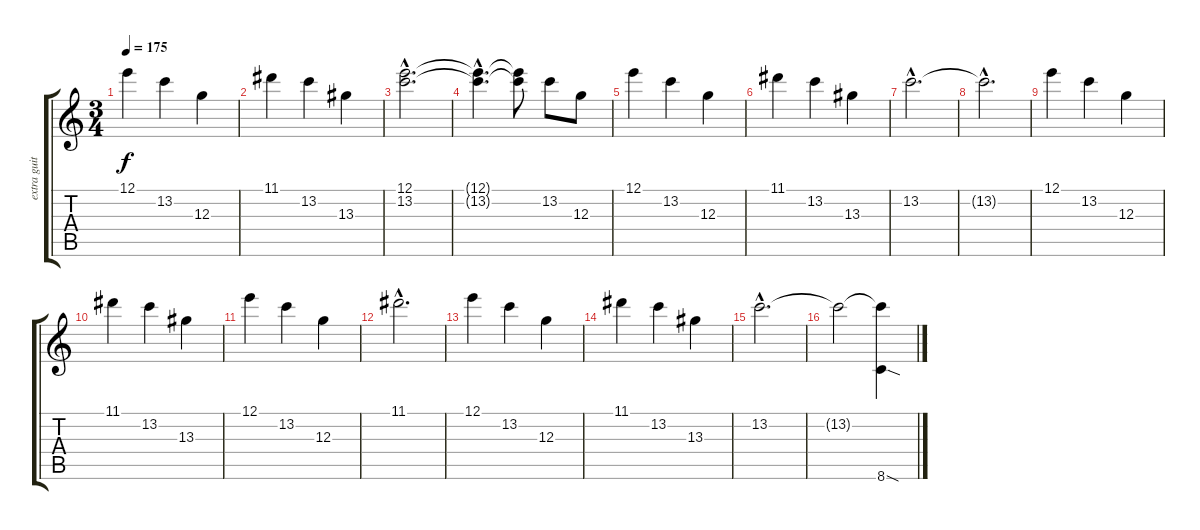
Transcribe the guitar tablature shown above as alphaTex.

\track ("extra guitar" "extra guit") {instrument electricguitarjazz}
\staff {score tabs}
\tuning (E4 B3 G3 D3 A2 E2) {hide}
\ts (3 4)
\tempo 175
\clef g2
\ks c
12.1.4{dy f instrument acousticgrandpiano} 13.2.4 12.3.4 |
11.1.4{instrument acousticgrandpiano} 13.2.4 13.3.4 |
(12.1{hac} 13.2{hac}).2{d instrument acousticgrandpiano} |
(12.1{hac t} 13.2{hac t}).4{d instrument acousticgrandpiano} (12.1{t} 13.2{t}).8 13.2.8 12.3.8 |
12.1.4{instrument acousticgrandpiano} 13.2.4 12.3.4 |
11.1.4{instrument acousticgrandpiano} 13.2.4 13.3.4 |
13.2{hac}.2{d instrument acousticgrandpiano} |
13.2{hac t}.2{d} |
12.1.4{instrument acousticgrandpiano} 13.2.4 12.3.4 |
11.1.4{instrument acousticgrandpiano} 13.2.4 13.3.4 |
12.1.4{instrument acousticgrandpiano} 13.2.4 12.3.4 |
11.1{hac}.2{d instrument acousticgrandpiano} |
12.1.4{instrument acousticgrandpiano} 13.2.4 12.3.4 |
11.1.4{instrument acousticgrandpiano} 13.2.4 13.3.4 |
13.2{hac}.2{d instrument acousticgrandpiano} |
13.2{t}.2{instrument acousticgrandpiano} (13.2{t} 8.6{sod}).4{instrument electricguitarjazz}
